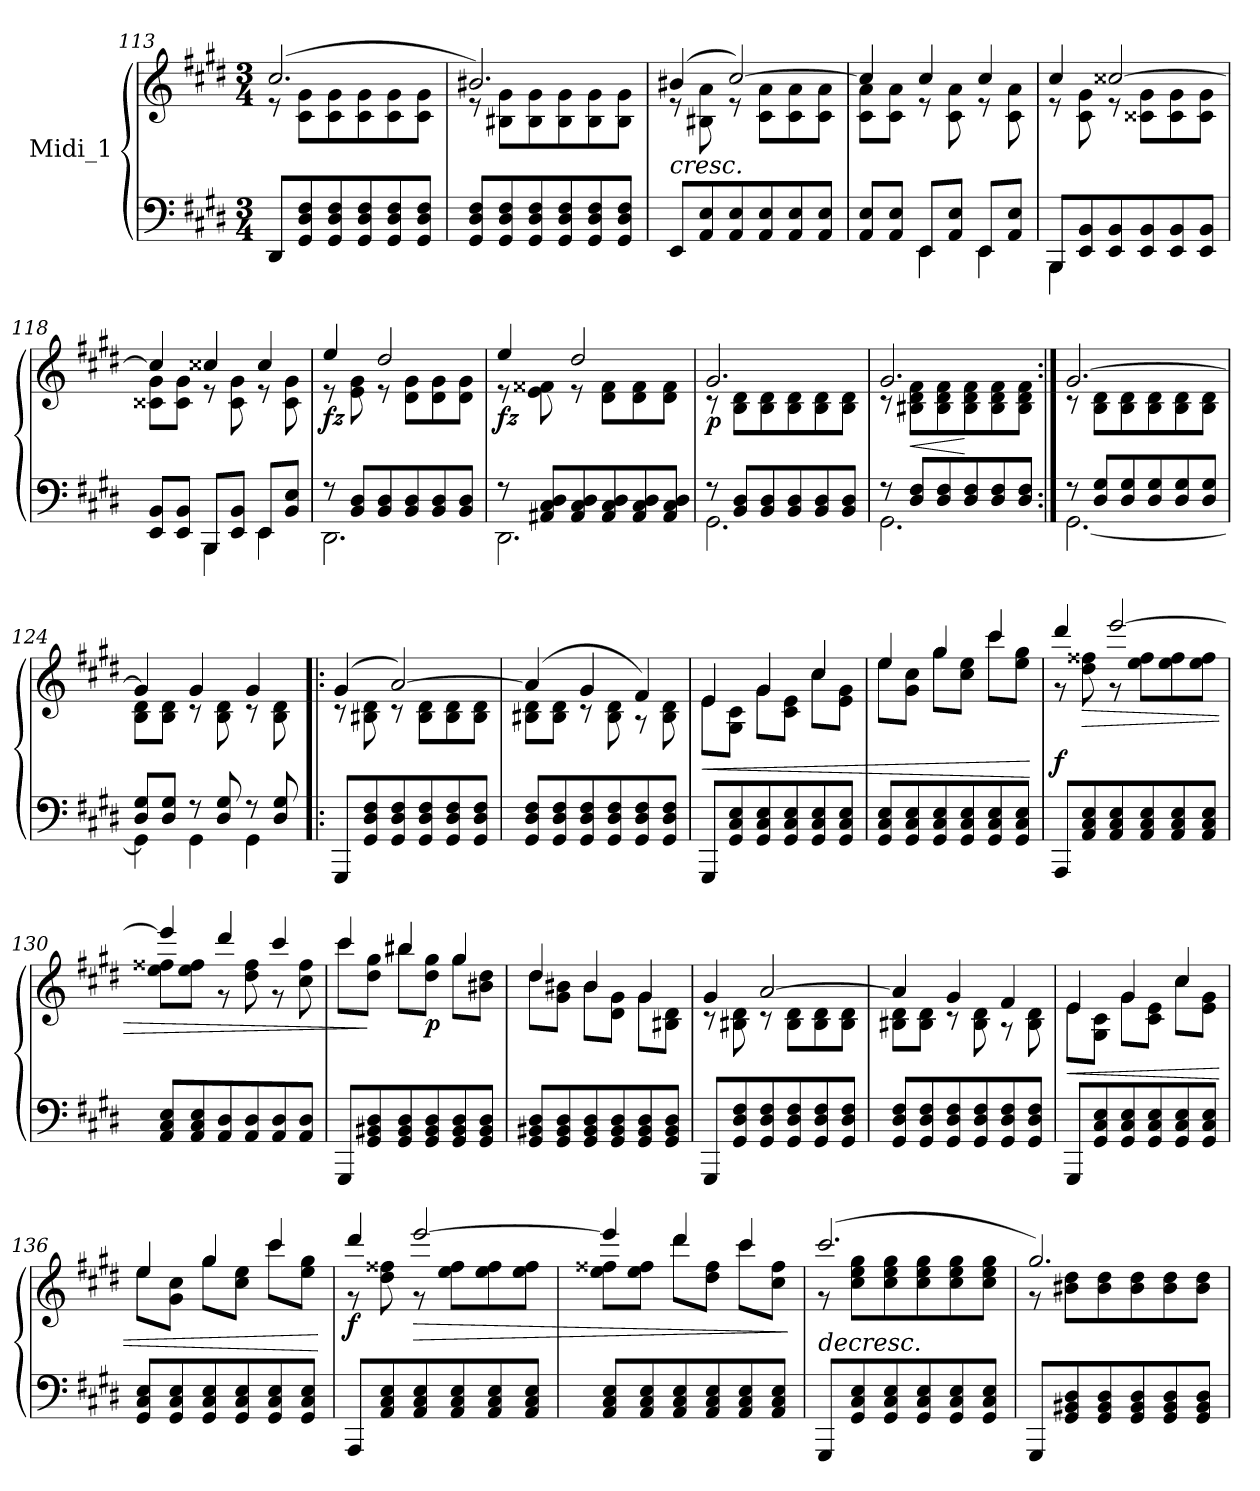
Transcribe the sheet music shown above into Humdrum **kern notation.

**kern	**kern	**dynam
*part1	*part1	*part1
*staff2	*staff1	*staff1/2
*I"Midi_1	*	*
*clefF4	*clefG2	*
*k[f#c#g#d#]	*k[f#c#g#d#]	*
*E:	*E:	*
*M3/4	*M3/4	*
=113	=113	=113
*	*^	*
8DD#/L	(>2.cc#/	8r	.
8GG#/ 8D#/ 8F#/	.	8c#\ 8g#\L	.
8GG#/ 8D#/ 8F#/	.	8c#\ 8g#\	.
8GG#/ 8D#/ 8F#/	.	8c#\ 8g#\	.
8GG#/ 8D#/ 8F#/	.	8c#\ 8g#\	.
8GG#/ 8D#/ 8F#/J	.	8c#\ 8g#\J	.
=114	=114	=114	=114
8GG#/ 8D#/ 8F#/L	2.b#X/)	8r	.
8GG#/ 8D#/ 8F#/	.	8B#X\ 8g#\L	.
8GG#/ 8D#/ 8F#/	.	8B#\ 8g#\	.
8GG#/ 8D#/ 8F#/	.	8B#\ 8g#\	.
8GG#/ 8D#/ 8F#/	.	8B#\ 8g#\	.
8GG#/ 8D#/ 8F#/J	.	8B#\ 8g#\J	.
=115	=115	=115	=115
!LO:TX:a:i:t=cresc.	!	!	!
8EE/L	(>4b#X/	8r	.
8AA/ 8E/	.	8B#X\ 8a\	.
8AA/ 8E/	[2cc#/)	8r	.
8AA/ 8E/	.	8c#\ 8a\L	.
8AA/ 8E/	.	8c#\ 8a\	.
8AA/ 8E/J	.	8c#\ 8a\J	.
=116	=116	=116	=116
*^	*	*	*
8AA/ 8E/L	4ryy	4cc#/]	8c#\ 8a\L	.
8AA/ 8E/J	.	.	8c#\ 8a\J	.
8EE/L	4EE\	4cc#/	8r	.
8AA/ 8E/J	.	.	8c#\ 8a\	.
8EE/L	4EE\	4cc#/	8r	.
8AA/ 8E/J	.	.	8c#\ 8a\	.
!!LO:LB:g=z	!!
=117	=117	=117	=117	=117
8BBB/L	4BBB\	4cc#/	8r	.
8EE/ 8BB/	.	.	8c#\ 8g#\	.
8EE/ 8BB/	4ryy	[2cc##X/	8r	.
8EE/ 8BB/	.	.	8c##X\ 8g#\L	.
8EE/ 8BB/	4ryy	.	8c##\ 8g#\	.
8EE/ 8BB/J	.	.	8c##\ 8g#\J	.
=118	=118	=118	=118	=118
8EE/ 8BB/L	4ryy	4cc##/]	8c##X\ 8g#\L	.
8EE/ 8BB/J	.	.	8c##\ 8g#\J	.
8BBB/L	4BBB\	4cc##X/	8r	.
8EE/ 8BB/J	.	.	8c##\ 8g#\	.
8EE/L	4EE\	4cc##/	8r	.
8BB/ 8E/J	.	.	8c##\ 8g#\	.
=119	=119	=119	=119	=119
!	!	!	!	!LO:DY:b
8r	2.DD#\	4ee/	8r	fz
8BB/ 8D#/L	.	.	8e\ 8g#\	.
8BB/ 8D#/	.	2dd#/	8r	.
8BB/ 8D#/	.	.	8d#\ 8g#\L	.
8BB/ 8D#/	.	.	8d#\ 8g#\	.
8BB/ 8D#/J	.	.	8d#\ 8g#\J	.
=120	=120	=120	=120	=120
!	!	!	!	!LO:DY:b
8r	2.DD#\	4ee/	8r	fz
8AA#X/ 8C#/ 8D#/L	.	.	8e\ 8f##X\	.
8AA#/ 8C#/ 8D#/	.	2dd#/	8r	.
8AA#/ 8C#/ 8D#/	.	.	8d#\ 8f##\L	.
8AA#/ 8C#/ 8D#/	.	.	8d#\ 8f##\	.
8AA#/ 8C#/ 8D#/J	.	.	8d#\ 8f##\J	.
=121	=121	=121	=121	=121
!	!	!	!	!LO:DY:b
8r	2.GG#\	2.g#/	8r	p
8BB/ 8D#/L	.	.	8B\ 8d#\L	.
8BB/ 8D#/	.	.	8B\ 8d#\	.
8BB/ 8D#/	.	.	8B\ 8d#\	.
8BB/ 8D#/	.	.	8B\ 8d#\	.
8BB/ 8D#/J	.	.	8B\ 8d#\J	.
=122	=122	=122	=122	=122
8r	2.GG#\	2.g#/	8r	.
!	!	!	!	!LO:HP:b
8D#/ 8F#/L	.	.	8B#X\ 8d#\ 8f#\L	<
8D#/ 8F#/	.	.	8B#\ 8d#\ 8f#\	.
8D#/ 8F#/	.	.	8B#\ 8d#\ 8f#\	[
8D#/ 8F#/	.	.	8B#\ 8d#\ 8f#\	.
8D#/ 8F#/J	.	.	8B#\ 8d#\ 8f#\J	.
!!LO:LB:g=z	!!
=123:|!	=123:|!	=123:|!	=123:|!	=123:|!
8r	[2.GG#\	[2.g#/	8r	.
8D#/ 8G#/L	.	.	8B\ 8d#\L	.
8D#/ 8G#/	.	.	8B\ 8d#\	.
8D#/ 8G#/	.	.	8B\ 8d#\	.
8D#/ 8G#/	.	.	8B\ 8d#\	.
8D#/ 8G#/J	.	.	8B\ 8d#\J	.
=124	=124	=124	=124	=124
8D#/ 8G#/L	4GG#\]	4g#/]	8B\ 8d#\L	.
8D#/ 8G#/J	.	.	8B\ 8d#\J	.
8r	4GG#\	4g#/	8r	.
8D#/ 8G#/	.	.	8B\ 8d#\	.
8r	4GG#\	4g#/	8r	.
8D#/ 8G#/	.	.	8B\ 8d#\	.
*v	*v	*	*	*
=125!|:	=125!|:	=125!|:	=125!|:
8GGG#/L	(>4g#/	8r	.
8GG#/ 8D#/ 8F#/	.	8B#X\ 8d#\	.
8GG#/ 8D#/ 8F#/	[2a/)	8r	.
8GG#/ 8D#/ 8F#/	.	8B#\ 8d#\L	.
8GG#/ 8D#/ 8F#/	.	8B#\ 8d#\	.
8GG#/ 8D#/ 8F#/J	.	8B#\ 8d#\J	.
=126	=126	=126	=126
8GG#/ 8D#/ 8F#/L	(>4a/]	8B#X\ 8d#\L	.
8GG#/ 8D#/ 8F#/	.	8B#\ 8d#\J	.
8GG#/ 8D#/ 8F#/	4g#/	8r	.
8GG#/ 8D#/ 8F#/	.	8B#\ 8d#\	.
8GG#/ 8D#/ 8F#/	4f#/)	8r	.
8GG#/ 8D#/ 8F#/J	.	8B#\ 8d#\	.
=127	=127	=127	=127
!	!	!	!LO:HP:b
8GGG#/L	4e/	8e\L	<
8GG#/ 8C#/ 8E/	.	8G#\ 8c#\J	.
8GG#/ 8C#/ 8E/	4g#/	8g#\L	.
8GG#/ 8C#/ 8E/	.	8c#\ 8e\J	.
8GG#/ 8C#/ 8E/	4cc#/	8cc#\L	.
8GG#/ 8C#/ 8E/J	.	8e\ 8g#\J	.
=128	=128	=128	=128
8GG#/ 8C#/ 8E/L	4ee/	8ee\L	.
8GG#/ 8C#/ 8E/	.	8g#\ 8cc#\J	.
8GG#/ 8C#/ 8E/	4gg#/	8gg#\L	.
8GG#/ 8C#/ 8E/	.	8cc#\ 8ee\J	.
8GG#/ 8C#/ 8E/	4ccc#/	8ccc#\L	.
8GG#/ 8C#/ 8E/J	.	8ee\ 8gg#\J	.
*	*v	*v	*
.	.	[
!!LO:LB:g=z
=129	=129	=129
*	*^	*
!	!	!	!LO:DY:a=2
8AAA/L	4ddd#/	8r	f
!	!	!	!LO:HP:b
8AA/ 8C#/ 8E/	.	8dd#\ 8ff##X\	>
8AA/ 8C#/ 8E/	[2eee/	8r	.
8AA/ 8C#/ 8E/	.	8ee\ 8ff##\L	.
8AA/ 8C#/ 8E/	.	8ee\ 8ff##\	.
8AA/ 8C#/ 8E/J	.	8ee\ 8ff##\J	.
=130	=130	=130	=130
8AA/ 8C#/ 8E/L	4eee/]	8ee\ 8ff##X\L	.
8AA/ 8C#/ 8E/	.	8ee\ 8ff##\J	.
8AA/ 8D#/	4ddd#/	8r	.
8AA/ 8D#/	.	8dd#\ 8ff##\	.
8AA/ 8D#/	4ccc#/	8r	.
8AA/ 8D#/J	.	8cc#\ 8ff##\	.
=131	=131	=131	=131
8GGG#/L	4ccc#/	8ccc#\L	.
8GG#/ 8BB#X/ 8D#/	.	8dd#\ 8gg#\J	]
8GG#/ 8BB#/ 8D#/	4bb#X/	8bb#\L	.
!	!	!	!LO:DY:b
8GG#/ 8BB#/ 8D#/	.	8dd#\ 8gg#\J	p
8GG#/ 8BB#/ 8D#/	4gg#/	8gg#\L	.
8GG#/ 8BB#/ 8D#/J	.	8b#X\ 8dd#\J	.
=132	=132	=132	=132
8GG#/ 8BB#X/ 8D#/L	4dd#/	8dd#\L	.
8GG#/ 8BB#/ 8D#/	.	8g#\ 8b#X\J	.
8GG#/ 8BB#/ 8D#/	4b#/	8b#\L	.
8GG#/ 8BB#/ 8D#/	.	8d#\ 8g#\J	.
8GG#/ 8BB#/ 8D#/	4g#/	8g#\L	.
8GG#/ 8BB#/ 8D#/J	.	8B#X\ 8d#\J	.
=133	=133	=133	=133
8GGG#/L	4g#/	8r	.
8GG#/ 8D#/ 8F#/	.	8B#X\ 8d#\	.
8GG#/ 8D#/ 8F#/	[2a/	8r	.
8GG#/ 8D#/ 8F#/	.	8B#\ 8d#\L	.
8GG#/ 8D#/ 8F#/	.	8B#\ 8d#\	.
8GG#/ 8D#/ 8F#/J	.	8B#\ 8d#\J	.
=134	=134	=134	=134
8GG#/ 8D#/ 8F#/L	4a/]	8B#X\ 8d#\L	.
8GG#/ 8D#/ 8F#/	.	8B#\ 8d#\J	.
8GG#/ 8D#/ 8F#/	4g#/	8r	.
8GG#/ 8D#/ 8F#/	.	8B#\ 8d#\	.
8GG#/ 8D#/ 8F#/	4f#/	8r	.
8GG#/ 8D#/ 8F#/J	.	8B#\ 8d#\	.
!!LO:LB:g=z	!!
=135	=135	=135	=135
!	!	!	!LO:HP:b
8GGG#/L	4e/	8e\L	<
8GG#/ 8C#/ 8E/	.	8G#\ 8c#\J	.
8GG#/ 8C#/ 8E/	4g#/	8g#\L	.
8GG#/ 8C#/ 8E/	.	8c#\ 8e\J	.
8GG#/ 8C#/ 8E/	4cc#/	8cc#\L	.
8GG#/ 8C#/ 8E/J	.	8e\ 8g#\J	.
=136	=136	=136	=136
8GG#/ 8C#/ 8E/L	4ee/	8ee\L	.
8GG#/ 8C#/ 8E/	.	8g#\ 8cc#\J	.
8GG#/ 8C#/ 8E/	4gg#/	8gg#\L	.
8GG#/ 8C#/ 8E/	.	8cc#\ 8ee\J	.
8GG#/ 8C#/ 8E/	4ccc#/	8ccc#\L	.
8GG#/ 8C#/ 8E/J	.	8ee\ 8gg#\J	.
*	*v	*v	*
.	.	[
=137	=137	=137
*	*^	*
!	!	!	!LO:DY:b
8AAA/L	4ddd#/	8r	f
8AA/ 8C#/ 8E/	.	8dd#\ 8ff##X\	.
!	!	!	!LO:HP:b
8AA/ 8C#/ 8E/	[2eee/	8r	>
8AA/ 8C#/ 8E/	.	8ee\ 8ff##\L	.
8AA/ 8C#/ 8E/	.	8ee\ 8ff##\	.
8AA/ 8C#/ 8E/J	.	8ee\ 8ff##\J	.
=138	=138	=138	=138
8AA/ 8C#/ 8E/L	4eee/]	8ee\ 8ff##X\L	.
8AA/ 8C#/ 8E/	.	8ee\ 8ff##\J	.
8AA/ 8C#/ 8E/	4ddd#/	8ddd#\L	.
8AA/ 8C#/ 8E/	.	8dd#\ 8ff##\J	.
8AA/ 8C#/ 8E/	4ccc#/	8ccc#\L	.
8AA/ 8C#/ 8E/J	.	8cc#\ 8ff##\J	.
*	*v	*v	*
.	.	]
=139	=139	=139
*	*^	*
!LO:TX:a:i:t=decresc.	!	!	!
8GGG#/L	(>2.ccc#/	8r	.
8GG#/ 8C#/ 8E/	.	8cc#\ 8ee\ 8gg#\L	.
8GG#/ 8C#/ 8E/	.	8cc#\ 8ee\ 8gg#\	.
8GG#/ 8C#/ 8E/	.	8cc#\ 8ee\ 8gg#\	.
8GG#/ 8C#/ 8E/	.	8cc#\ 8ee\ 8gg#\	.
8GG#/ 8C#/ 8E/J	.	8cc#\ 8ee\ 8gg#\J	.
=140	=140	=140	=140
8GGG#/L	2.gg#/)	8r	.
8GG#/ 8BB#X/ 8D#/	.	8b#X\ 8dd#\L	.
8GG#/ 8BB#/ 8D#/	.	8b#\ 8dd#\	.
8GG#/ 8BB#/ 8D#/	.	8b#\ 8dd#\	.
8GG#/ 8BB#/ 8D#/	.	8b#\ 8dd#\	.
8GG#/ 8BB#/ 8D#/J	.	8b#\ 8dd#\J	.
*	*v	*v	*
=	=	=
*-	*-	*-
